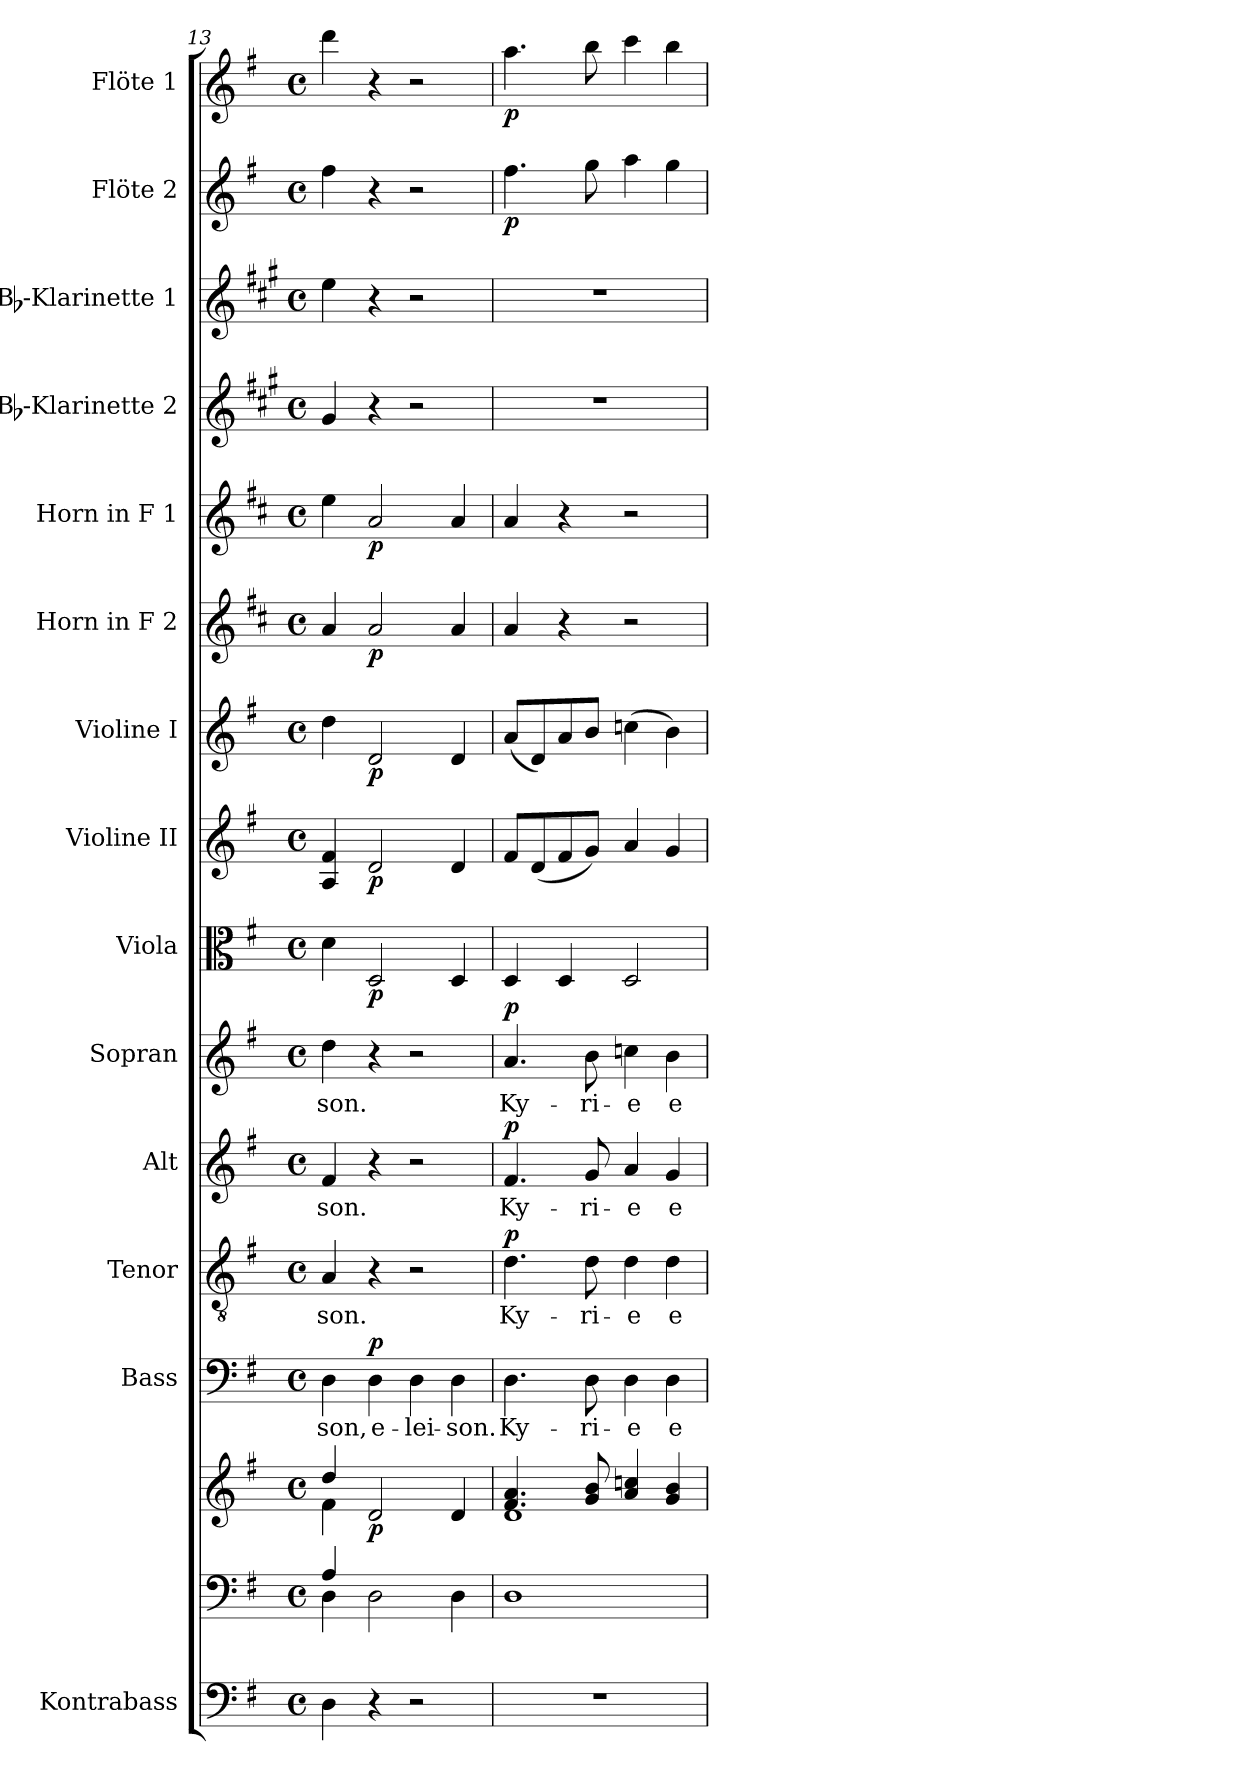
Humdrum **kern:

**kern	**kern	**kern	**dynam	**kern	**text	**dynam	**kern	**text	**dynam	**kern	**text	**dynam	**kern	**text	**dynam	**kern	**dynam	**kern	**dynam	**kern	**dynam	**kern	**dynam	**kern	**dynam	**kern	**kern	**kern	**dynam	**kern	**dynam
*part15	*part14	*part14	*part14	*part13	*part13	*part13	*part12	*part12	*part12	*part11	*part11	*part11	*part10	*part10	*part10	*part9	*part9	*part8	*part8	*part7	*part7	*part6	*part6	*part5	*part5	*part4	*part3	*part2	*part2	*part1	*part1
*staff16	*staff15	*staff14	*staff14/15	*staff13	*staff13	*staff13	*staff12	*staff12	*staff12	*staff11	*staff11	*staff11	*staff10	*staff10	*staff10	*staff9	*staff9	*staff8	*staff8	*staff7	*staff7	*staff6	*staff6	*staff5	*staff5	*staff4	*staff3	*staff2	*staff2	*staff1	*staff1
*I"Kontrabass	*	*	*	*I"Bass	*	*	*I"Tenor	*	*	*I"Alt	*	*	*I"Sopran	*	*	*I"Viola	*	*I"Violine II	*	*I"Violine I	*	*I"Horn in F 2	*	*I"Horn in F 1	*	*I"Bb-Klarinette 2	*I"Bb-Klarinette 1	*I"Flöte 2	*	*I"Flöte 1	*
*I'Kb.	*	*	*	*I'B.	*	*	*I'T.	*	*	*I'A.	*	*	*I'S.	*	*	*I'Vla.	*	*I'Vl. II	*	*I'Vl. I	*	*I'Horn 2	*	*I'Horn 1	*	*I'Bb Kl. 2	*I'Bb Kl. 1	*I'Fl. 2	*	*I'Fl. 1	*
*clefF4	*clefF4	*clefG2	*	*clefF4	*	*	*clefGv2	*	*	*clefG2	*	*	*clefG2	*	*	*clefC3	*	*clefG2	*	*clefG2	*	*clefG2	*	*clefG2	*	*clefG2	*clefG2	*clefG2	*	*clefG2	*
*ITrd7c12	*	*	*	*	*	*	*	*	*	*	*	*	*	*	*	*	*	*	*	*	*	*ITrd4c7	*	*ITrd4c7	*	*ITrd1c2	*ITrd1c2	*	*	*	*
*k[f#]	*k[f#]	*k[f#]	*	*k[f#]	*	*	*k[f#]	*	*	*k[f#]	*	*	*k[f#]	*	*	*k[f#]	*	*k[f#]	*	*k[f#]	*	*k[f#]	*	*k[f#]	*	*k[f#]	*k[f#]	*k[f#]	*	*k[f#]	*
*G:	*G:	*G:	*	*G:	*	*	*G:	*	*	*G:	*	*	*G:	*	*	*G:	*	*G:	*	*G:	*	*G:	*	*G:	*	*G:	*G:	*G:	*	*G:	*
*M4/4	*M4/4	*M4/4	*	*M4/4	*	*	*M4/4	*	*	*M4/4	*	*	*M4/4	*	*	*M4/4	*	*M4/4	*	*M4/4	*	*M4/4	*	*M4/4	*	*M4/4	*M4/4	*M4/4	*	*M4/4	*
*met(c)	*met(c)	*met(c)	*	*met(c)	*	*	*met(c)	*	*	*met(c)	*	*	*met(c)	*	*	*met(c)	*	*met(c)	*	*met(c)	*	*met(c)	*	*met(c)	*	*met(c)	*met(c)	*met(c)	*	*met(c)	*
=13	=13	=13	=13	=13	=13	=13	=13	=13	=13	=13	=13	=13	=13	=13	=13	=13	=13	=13	=13	=13	=13	=13	=13	=13	=13	=13	=13	=13	=13	=13	=13
*	*^	*^	*	*	*	*	*	*	*	*	*	*	*	*	*	*	*	*	*	*	*	*	*	*	*	*	*	*	*	*	*
!	!	!	!	!	!	!	!LO:LY:b	!	!	!LO:LY:b	!	!	!LO:LY:b	!	!	!LO:LY:b	!	!	!	!	!	!	!	!	!	!	!	!	!	!	!	!	!
4DD\	4A/	4D\	4dd/	4f#\	.	4D\	-son,	.	4A/	-son.	.	4f#/	-son.	.	4dd\	-son.	.	4d\	.	4A/ 4f#/	.	4dd\	.	4d/	.	4a\	.	4f#/	4dd\	4ff#\	.	4ddd\	.
!	!	!	!	!	!LO:DY:b	!	!LO:LY:b	!LO:DY:a	!	!	!	!	!	!	!	!	!	!	!LO:DY:b	!	!LO:DY:b	!	!LO:DY:b	!	!LO:DY:b	!	!LO:DY:b	!	!	!	!	!	!
4r	2.ryy	2D\	2d/	4ryy	p	4D\	e-	p	4r	.	.	4r	.	.	4r	.	.	2D/	p	2d/	p	2d/	p	2d/	p	2d/	p	4r	4r	4r	.	4r	.
!	!	!	!	!	!	!	!LO:LY:b	!	!	!	!	!	!	!	!	!	!	!	!	!	!	!	!	!	!	!	!	!	!	!	!	!	!
2r	.	.	.	2ryy	.	4D\	-lei-	.	2r	.	.	2r	.	.	2r	.	.	.	.	.	.	.	.	.	.	.	.	2r	2r	2r	.	2r	.
!	!	!	!	!	!	!	!LO:LY:b	!	!	!	!	!	!	!	!	!	!	!	!	!	!	!	!	!	!	!	!	!	!	!	!	!	!
.	.	4D\	4d/	.	.	4D\	-son.	.	.	.	.	.	.	.	.	.	.	4D/	.	4d/	.	4d/	.	4d/	.	4d/	.	.	.	.	.	.	.
=14	=14	=14	=14	=14	=14	=14	=14	=14	=14	=14	=14	=14	=14	=14	=14	=14	=14	=14	=14	=14	=14	=14	=14	=14	=14	=14	=14	=14	=14	=14	=14	=14	=14
!	!	!	!	!	!	!	!LO:LY:b	!	!	!LO:LY:b	!LO:DY:a	!	!LO:LY:b	!LO:DY:a	!	!LO:LY:b	!LO:DY:a	!	!	!	!	!	!	!	!	!	!	!	!	!	!LO:DY:b	!	!LO:DY:b
*	*v	*v	*	*	*	*	*	*	*	*	*	*	*	*	*	*	*	*	*	*	*	*	*	*	*	*	*	*	*	*	*	*	*
1r	1D	4.f#/ 4.a/	1d	.	4.D\	Ky-	.	4.d\	Ky-	p	4.f#/	Ky-	p	4.a/	Ky-	p	4D/	.	8f#/L	.	(<8a/L	.	4d/	.	4d/	.	1r	1r	4.ff#\	p	4.aa\	p
.	.	.	.	.	.	.	.	.	.	.	.	.	.	.	.	.	.	.	(<8d/	.	8d/)	.	.	.	.	.	.	.	.	.	.	.
.	.	.	.	.	.	.	.	.	.	.	.	.	.	.	.	.	4D/	.	8f#/	.	8a/	.	4r	.	4r	.	.	.	.	.	.	.
!	!	!	!	!	!	!LO:LY:b	!	!	!LO:LY:b	!	!	!LO:LY:b	!	!	!LO:LY:b	!	!	!	!	!	!	!	!	!	!	!	!	!	!	!	!	!
.	.	8g/ 8b/	.	.	8D\	-ri-	.	8d\	-ri-	.	8g/	-ri-	.	8b\	-ri-	.	.	.	8g/J)	.	8b/J	.	.	.	.	.	.	.	8gg\	.	8bb\	.
!	!	!	!	!	!	!LO:LY:b	!	!	!LO:LY:b	!	!	!LO:LY:b	!	!	!LO:LY:b	!	!	!	!	!	!	!	!	!	!	!	!	!	!	!	!	!
.	.	4a/ 4ccn/	.	.	4D\	-e	.	4d\	-e	.	4a/	-e	.	4ccn\	-e	.	2D/	.	4a/	.	(>4ccn\	.	2r	.	2r	.	.	.	4aa\	.	4ccc\	.
!	!	!	!	!	!	!LO:LY:b	!	!	!LO:LY:b	!	!	!LO:LY:b	!	!	!LO:LY:b	!	!	!	!	!	!	!	!	!	!	!	!	!	!	!	!	!
.	.	4g/ 4b/	.	.	4D\	e-	.	4d\	e-	.	4g/	e-	.	4b\	e-	.	.	.	4g/	.	4b\)	.	.	.	.	.	.	.	4gg\	.	4bb\	.
*	*	*v	*v	*	*	*	*	*	*	*	*	*	*	*	*	*	*	*	*	*	*	*	*	*	*	*	*	*	*	*	*	*
=	=	=	=	=	=	=	=	=	=	=	=	=	=	=	=	=	=	=	=	=	=	=	=	=	=	=	=	=	=	=	=
*-	*-	*-	*-	*-	*-	*-	*-	*-	*-	*-	*-	*-	*-	*-	*-	*-	*-	*-	*-	*-	*-	*-	*-	*-	*-	*-	*-	*-	*-	*-	*-
